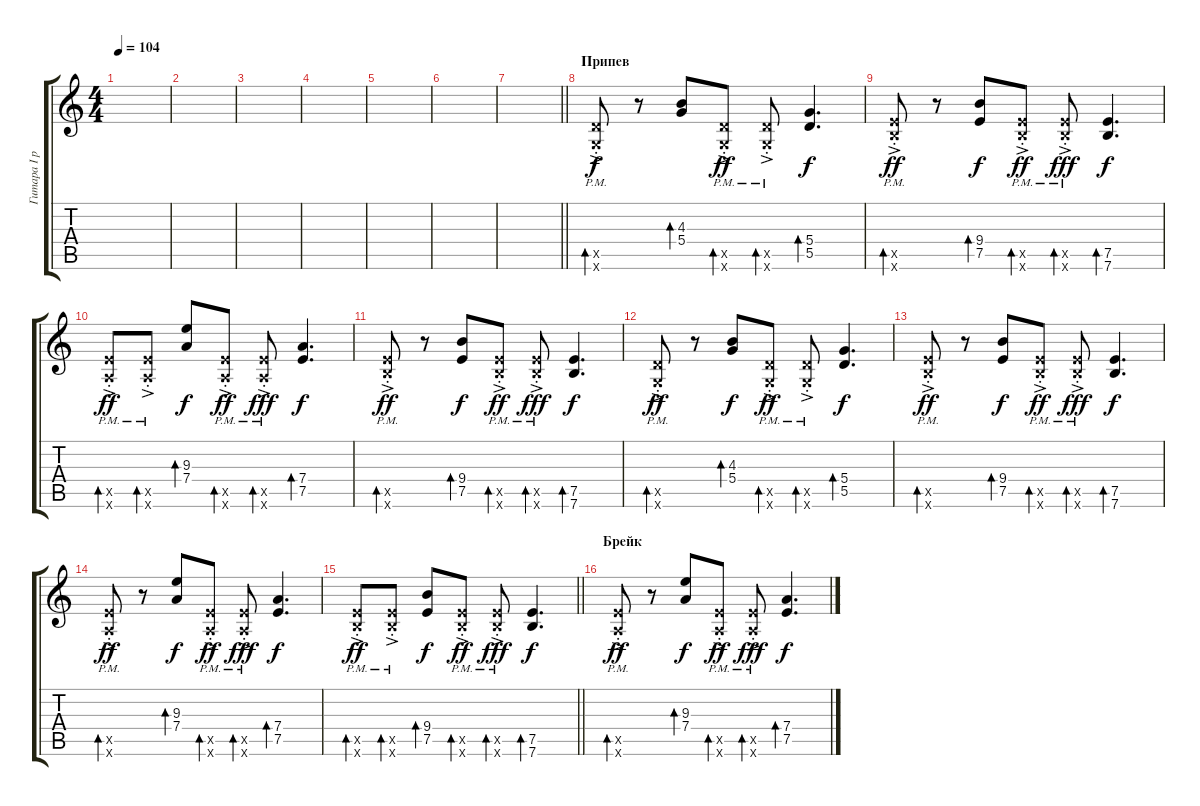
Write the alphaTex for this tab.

\track ("Гитара I ритм" "Гитара I р") {instrument overdrivenguitar}
\staff {score tabs}
\tuning (E4 B3 G3 D3 A2 E2) {hide}
\ts (4 4)
\tempo 104
\clef g2
\ks c
|
|
|
|
|
|
\barLineRight lightlight
|
\section ("" "Припев")
(5.5{ac pm st x} 3.6{ac pm st x}).8{bd 60} r.8 (4.3 5.4).8{bd 60 dy f} (5.5{pm st x} 3.6{ac pm st x}).8{bd 60 dy ff} (5.5{ac pm st x} 3.6{ac pm st x}).8{bd 60} (5.4 5.5).4{d bd 60 dy f} |
(7.5{ac pm st x} 7.6{ac pm st x}).8{bd 60 dy ff} r.8 (9.4 7.5).8{bd 60 dy f} (7.5{ac pm st x} 7.6{ac pm st x}).8{bd 60 dy ff} (7.5{ac pm st x} 7.6{ac pm st x}).8{bd 60 dy fff} (7.5 7.6).4{d bd 60 dy f} |
(7.5{ac pm st x} 5.6{ac pm st x}).8{bd 60 dy ff} (7.5{ac pm st x} 5.6{ac pm st x}).8{bd 60} (9.3 7.4).8{bd 60 dy f} (7.5{ac pm st x} 5.6{ac pm st x}).8{bd 60 dy ff} (7.5{ac pm st x} 5.6{ac pm st x}).8{bd 60 dy fff} (7.4 7.5).4{d bd 60 dy f} |
(7.5{ac pm st x} 7.6{ac pm st x}).8{bd 60 dy ff} r.8 (9.4 7.5).8{bd 60 dy f} (7.5{ac pm st x} 7.6{ac pm st x}).8{bd 60 dy ff} (7.5{ac pm st x} 7.6{ac pm st x}).8{bd 60 dy fff} (7.5 7.6).4{d bd 60 dy f} |
(5.5{ac pm st x} 3.6{ac pm st x}).8{bd 60 dy ff} r.8 (4.3 5.4).8{bd 60 dy f} (5.5{pm st x} 3.6{ac pm st x}).8{bd 60 dy ff} (5.5{ac pm st x} 3.6{ac pm st x}).8{bd 60} (5.4 5.5).4{d bd 60 dy f} |
(7.5{ac pm st x} 7.6{ac pm st x}).8{bd 60 dy ff} r.8 (9.4 7.5).8{bd 60 dy f} (7.5{ac pm st x} 7.6{ac pm st x}).8{bd 60 dy ff} (7.5{ac pm st x} 7.6{ac pm st x}).8{bd 60 dy fff} (7.5 7.6).4{d bd 60 dy f} |
(7.5{ac pm st x} 5.6{ac pm st x}).8{bd 60 dy ff} r.8 (9.3 7.4).8{bd 60 dy f} (7.5{ac pm st x} 5.6{ac pm st x}).8{bd 60 dy ff} (7.5{ac pm st x} 5.6{ac pm st x}).8{bd 60 dy fff} (7.4 7.5).4{d bd 60 dy f} |
\barLineRight lightlight
(7.5{ac pm st x} 7.6{ac pm st x}).8{bd 60 dy ff} (7.5{ac pm st x} 7.6{ac pm st x}).8{bd 60} (9.4 7.5).8{bd 60 dy f} (7.5{ac pm st x} 7.6{ac pm st x}).8{bd 60 dy ff} (7.5{ac pm st x} 7.6{ac pm st x}).8{bd 60 dy fff} (7.5 7.6).4{d bd 60 dy f} |
\section ("" "Брейк")
(7.5{ac pm st x} 5.6{ac pm st x}).8{bd 60 dy ff} r.8 (9.3 7.4).8{bd 60 dy f} (7.5{ac pm st x} 5.6{ac pm st x}).8{bd 60 dy ff} (7.5{ac pm st x} 5.6{ac pm st x}).8{bd 60 dy fff} (7.4 7.5).4{d bd 60 dy f}
